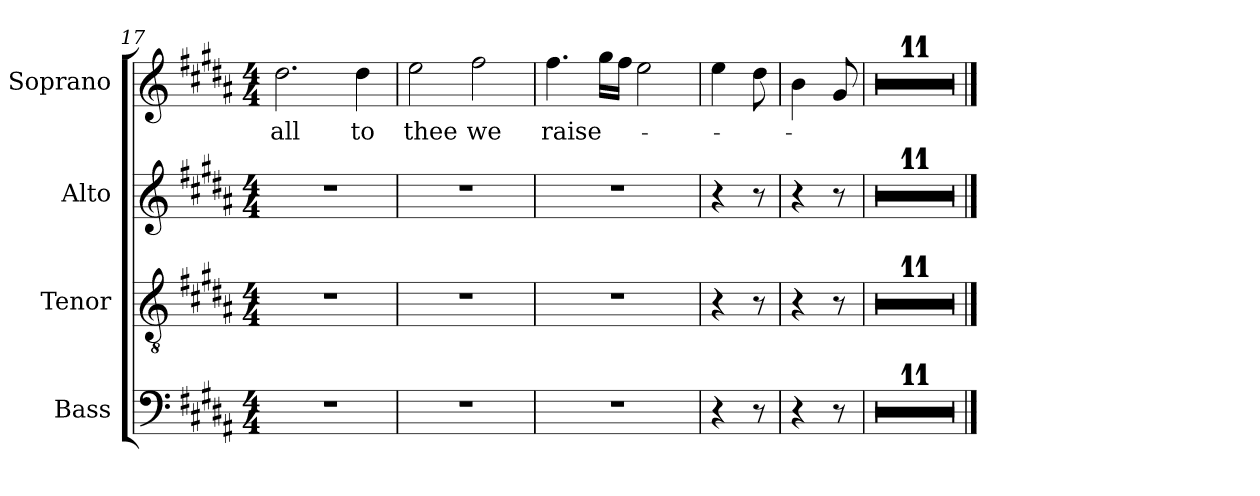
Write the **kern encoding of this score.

**kern	**kern	**kern	**kern	**text
*part4	*part3	*part2	*part1	*part1
*staff4	*staff3	*staff2	*staff1	*staff1
*I"Bass	*I"Tenor	*I"Alto	*I"Soprano	*
*I'B.	*I'T.	*I'A.	*I'S.	*
*clefF4	*clefGv2	*clefG2	*clefG2	*
*k[f#c#g#d#a#]	*k[f#c#g#d#a#]	*k[f#c#g#d#a#]	*k[f#c#g#d#a#]	*
*M4/4	*M4/4	*M4/4	*M4/4	*
=17	=17	=17	=17	=17
1r	1r	1r	2.dd#\	all
.	.	.	4dd#\	to
=18	=18	=18	=18	=18
1r	1r	1r	2ee\	thee
.	.	.	2ff#\	we
=19	=19	=19	=19	=19
1r	1r	1r	4.ff#\	raise-
.	.	.	16gg#\LL	.
.	.	.	16ff#\JJ	.
.	.	.	2ee\	.
=20	=20	=20	=20	=20
4r	4r	4r	4ee\	.
8r	8r	8r	8dd#\	.
=21	=21	=21	=21	=21
4r	4r	4r	4b\	.
8r	8r	8r	8g#/	.
=22	=22	=22	=22	=22
1r	1r	1r	1r	.
!!LO:LB:g=z
=23	=23	=23	=23	=23
1r	1r	1r	1r	.
=24	=24	=24	=24	=24
1r	1r	1r	1r	.
=25	=25	=25	=25	=25
1r	1r	1r	1r	.
=26	=26	=26	=26	=26
1r	1r	1r	1r	.
=27	=27	=27	=27	=27
1r	1r	1r	1r	.
=28	=28	=28	=28	=28
1r	1r	1r	1r	.
=29	=29	=29	=29	=29
1r	1r	1r	1r	.
=30	=30	=30	=30	=30
1r	1r	1r	1r	.
=31	=31	=31	=31	=31
1r	1r	1r	1r	.
=32	=32	=32	=32	=32
1r	1r	1r	1r	.
==	==	==	==	==
*-	*-	*-	*-	*-
